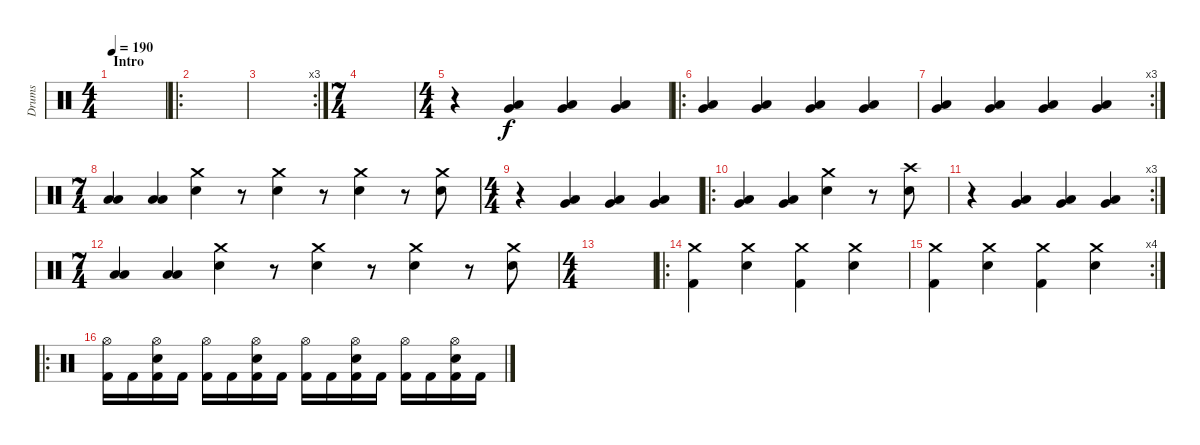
\track ("Drums" "Drums") {instrument percussion}
\staff {score}
\articulation defaults
\ts (4 4)
\section ("" "Intro")
\tempo 190
\clef neutral
\ks c
|
\ro
|
\rc 3
|
\ts (7 4)
|
\ts (4 4)
r.4 ("Low Tom (hit)" "Very Low Tom (hit)").4 ("Low Tom (hit)" "Very Low Tom (hit)").4 ("Low Tom (hit)" "Very Low Tom (hit)").4 |
\ro
("Low Tom (hit)" "Very Low Tom (hit)").4 ("Low Tom (hit)" "Very Low Tom (hit)").4 ("Low Tom (hit)" "Very Low Tom (hit)").4 ("Low Tom (hit)" "Very Low Tom (hit)").4 |
\rc 3
("Low Tom (hit)" "Very Low Tom (hit)").4 ("Low Tom (hit)" "Very Low Tom (hit)").4 ("Low Tom (hit)" "Very Low Tom (hit)").4 ("Low Tom (hit)" "Very Low Tom (hit)").4 |
\ts (7 4)
("Low Tom (hit)" "Low Floor Tom (hit)").4 ("Low Tom (hit)" "Low Floor Tom (hit)").4 ("Crash medium (hit)" "Snare (hit) 2").4 r.8 ("Crash medium (hit)" "Snare (hit) 2").4 r.8 ("Crash medium (hit)" "Snare (hit) 2").4 r.8 ("Crash medium (hit)" "Snare (hit) 2").8 |
\ts (4 4)
r.4 ("Low Tom (hit)" "Very Low Tom (hit)").4 ("Low Tom (hit)" "Very Low Tom (hit)").4 ("Low Tom (hit)" "Very Low Tom (hit)").4 |
\ro
("Low Tom (hit)" "Very Low Tom (hit)").4 ("Low Tom (hit)" "Very Low Tom (hit)").4 ("Crash medium (hit)" "Snare (hit) 2").4 r.8 ("Crash high (hit)" "Snare (hit) 2").8 |
\rc 3
r.4 ("Low Tom (hit)" "Very Low Tom (hit)").4 ("Low Tom (hit)" "Very Low Tom (hit)").4 ("Low Tom (hit)" "Very Low Tom (hit)").4 |
\ts (7 4)
("Low Tom (hit)" "Low Floor Tom (hit)").4 ("Low Tom (hit)" "Low Floor Tom (hit)").4 ("Crash medium (hit)" "Snare (hit) 2").4 r.8 ("Crash medium (hit)" "Snare (hit) 2").4 r.8 ("Crash medium (hit)" "Snare (hit) 2").4 r.8 ("Crash medium (hit)" "Snare (hit) 2").8 |
\ts (4 4)
|
\ro
("Crash medium (hit)" "Kick (hit) 2").4 ("Crash medium (hit)" "Snare (hit) 2").4 ("Crash medium (hit)" "Kick (hit) 2").4 ("Crash medium (hit)" "Snare (hit) 2").4 |
\rc 4
("Crash medium (hit)" "Kick (hit) 2").4 ("Crash medium (hit)" "Snare (hit) 2").4 ("Crash medium (hit)" "Kick (hit) 2").4 ("Crash medium (hit)" "Snare (hit) 2").4 |
\ro
("Hi-Hat (open)" "Kick (hit) 2").16 "Kick (hit) 2".16 ("Hi-Hat (open)" "Snare (hit) 2" "Kick (hit) 2").16 "Kick (hit) 2".16 ("Hi-Hat (open)" "Kick (hit) 2").16 "Kick (hit) 2".16 ("Hi-Hat (open)" "Snare (hit) 2" "Kick (hit) 2").16 "Kick (hit) 2".16 ("Hi-Hat (open)" "Kick (hit) 2").16 "Kick (hit) 2".16 ("Hi-Hat (open)" "Snare (hit) 2" "Kick (hit) 2").16 "Kick (hit) 2".16 ("Hi-Hat (open)" "Kick (hit) 2").16 "Kick (hit) 2".16 ("Hi-Hat (open)" "Snare (hit) 2" "Kick (hit) 2").16 "Kick (hit) 2".16
